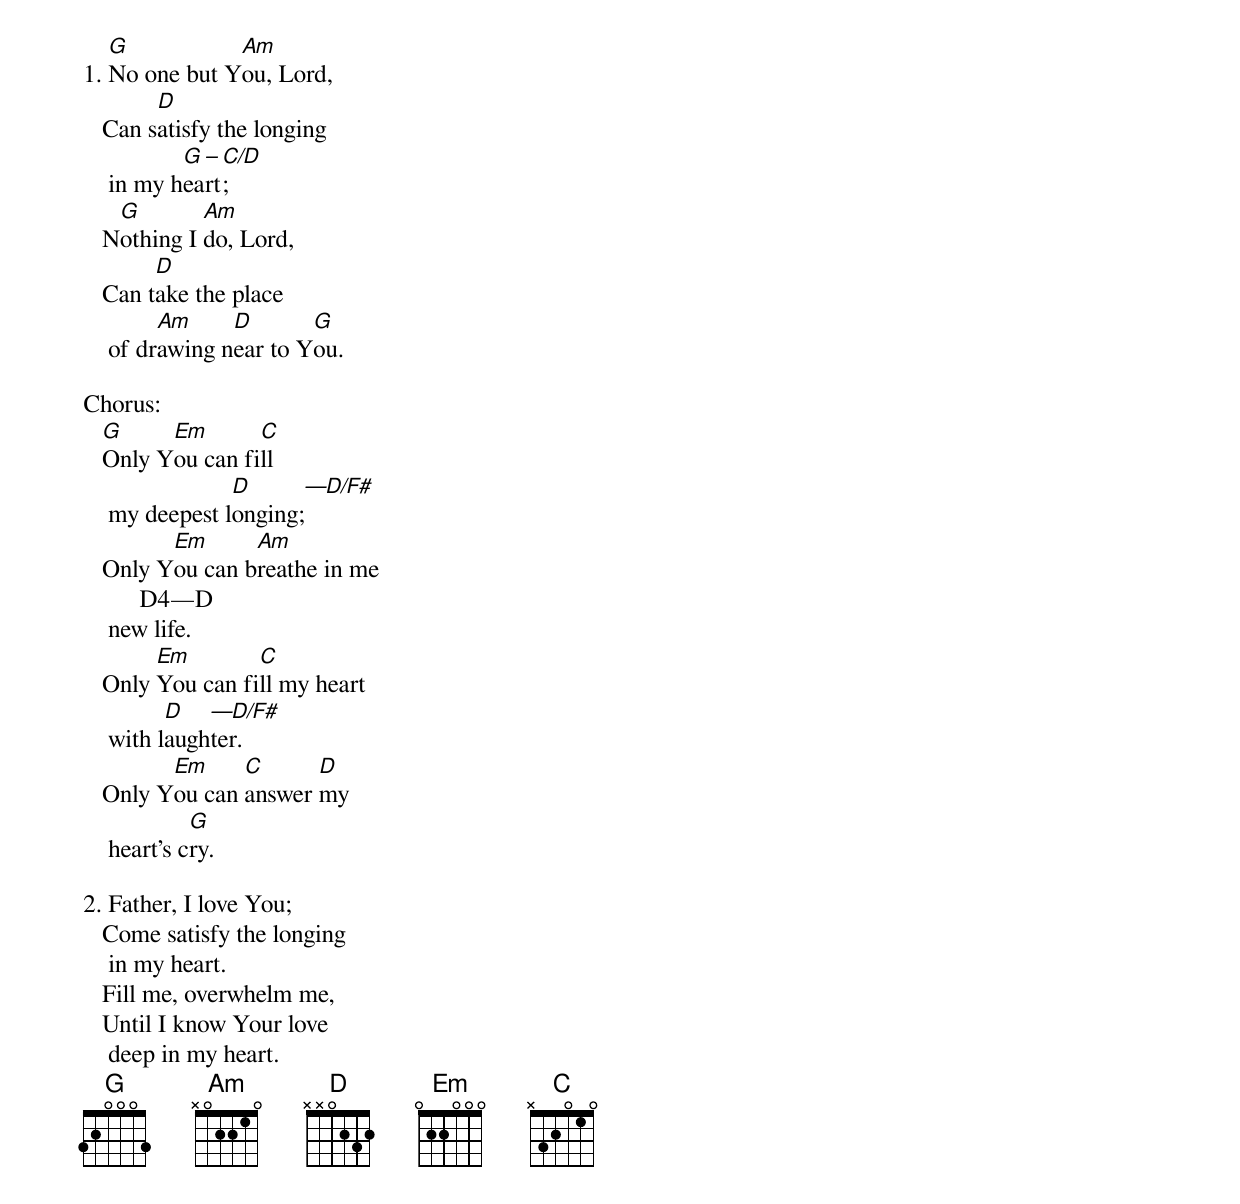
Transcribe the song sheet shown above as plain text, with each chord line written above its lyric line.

   G           Am
1. No one but You, Lord,
        D
   Can satisfy the longing
           G – C/D
    in my heart;
    G        Am
   Nothing I do, Lord,
        D
   Can take the place
         Am     D       G
    of drawing near to You.

Chorus:
   G     Em       C
   Only You can fill
                D      —D/F#
    my deepest longing;
         Em      Am
   Only You can breathe in me
         D4—D
    new life.
        Em        C
   Only You can fill my heart
          D   —D/F#
    with laughter.
         Em     C      D
   Only You can answer my
             G
    heart’s cry.

2. Father, I love You;
   Come satisfy the longing
    in my heart.
   Fill me, overwhelm me,
   Until I know Your love
    deep in my heart.
